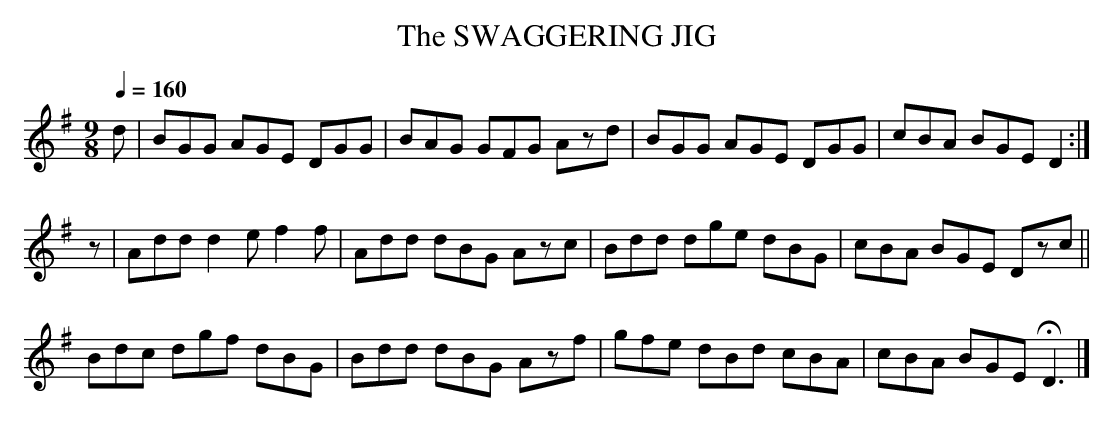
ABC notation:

X:1
T:SWAGGERING JIG, The
Q:1/4=160
M:9/8
L:1/8
K:G
d|BGG AGE DGG|BAG GFG Azd|BGG AGE DGG|cBA BGE D2:|
z|Add d2e f2f|Add dBG Azc|Bdd dge dBG|cBA BGE Dzc||
Bdc dgf dBG|Bdd dBG Azf|gfe dBd cBA|cBA BGE HD3|]
